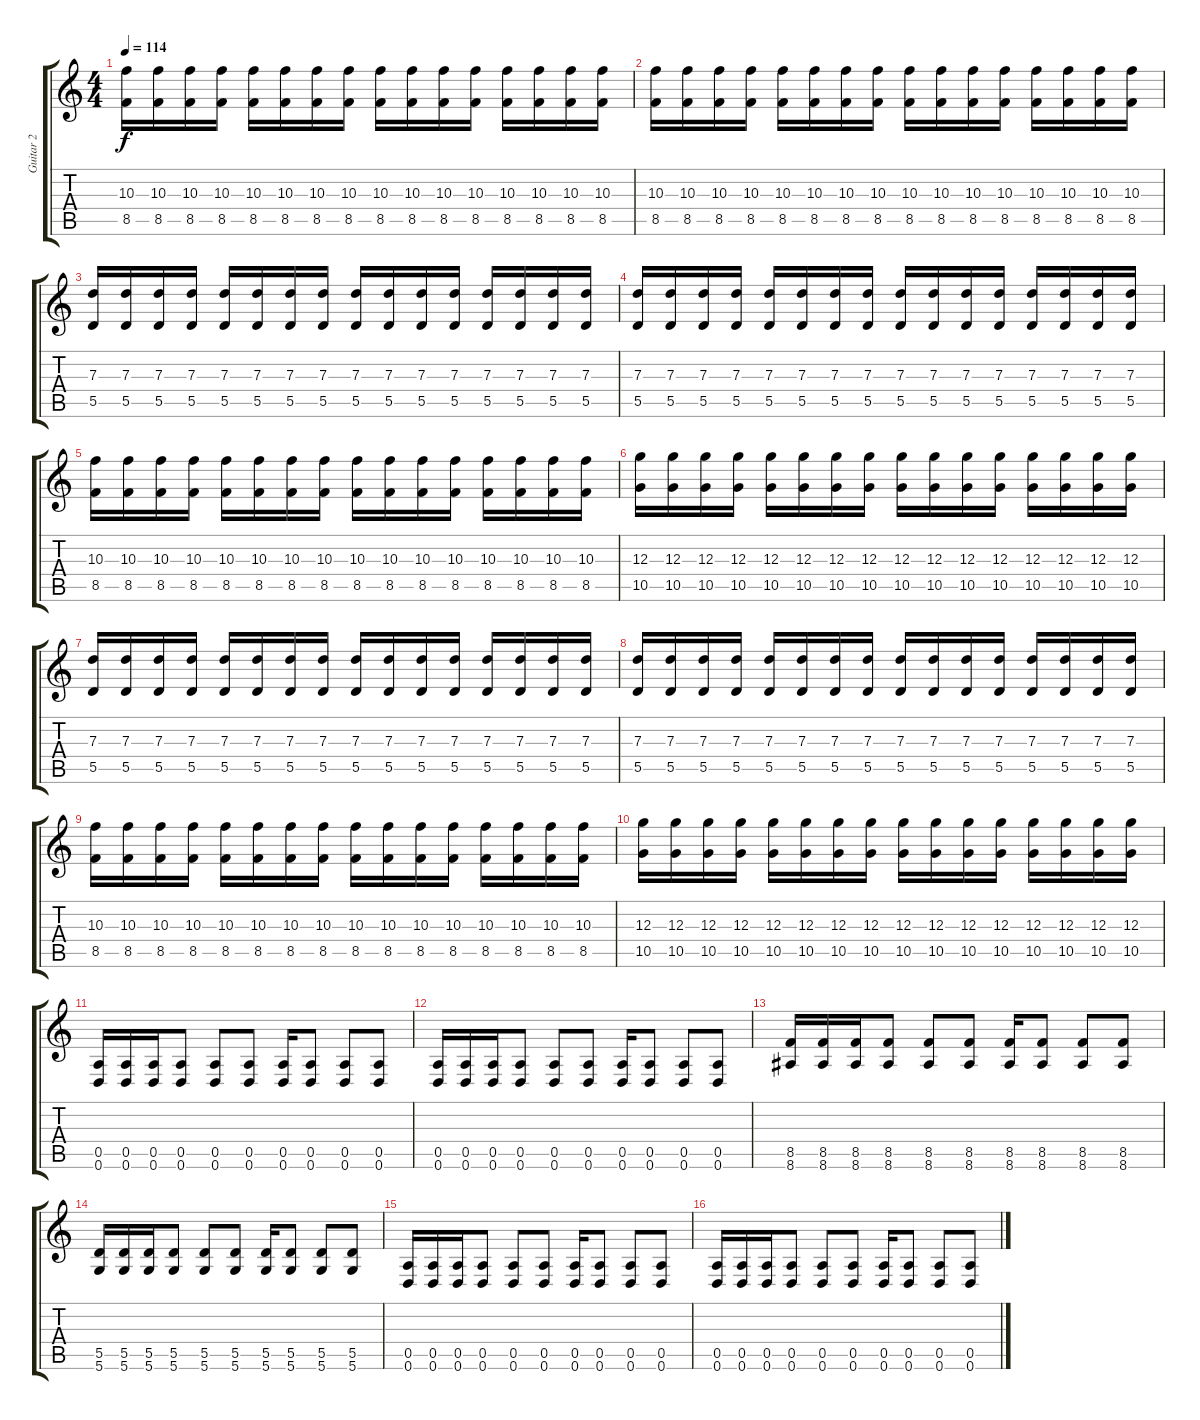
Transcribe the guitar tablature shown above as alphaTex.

\track ("Guitar 2" "Guitar 2") {instrument distortionguitar}
\staff {score tabs}
\tuning (E4 B3 G3 D3 A2 D2) {hide}
\ts (4 4)
\tempo 114
\clef g2
\ks c
(10.3 8.5).16{dy f} (10.3 8.5).16 (10.3 8.5).16 (10.3 8.5).16 (10.3 8.5).16 (10.3 8.5).16 (10.3 8.5).16 (10.3 8.5).16 (10.3 8.5).16 (10.3 8.5).16 (10.3 8.5).16 (10.3 8.5).16 (10.3 8.5).16 (10.3 8.5).16 (10.3 8.5).16 (10.3 8.5).16 |
(10.3 8.5).16 (10.3 8.5).16 (10.3 8.5).16 (10.3 8.5).16 (10.3 8.5).16 (10.3 8.5).16 (10.3 8.5).16 (10.3 8.5).16 (10.3 8.5).16 (10.3 8.5).16 (10.3 8.5).16 (10.3 8.5).16 (10.3 8.5).16 (10.3 8.5).16 (10.3 8.5).16 (10.3 8.5).16 |
(7.3 5.5).16 (7.3 5.5).16 (7.3 5.5).16 (7.3 5.5).16 (7.3 5.5).16 (7.3 5.5).16 (7.3 5.5).16 (7.3 5.5).16 (7.3 5.5).16 (7.3 5.5).16 (7.3 5.5).16 (7.3 5.5).16 (7.3 5.5).16 (7.3 5.5).16 (7.3 5.5).16 (7.3 5.5).16 |
(7.3 5.5).16 (7.3 5.5).16 (7.3 5.5).16 (7.3 5.5).16 (7.3 5.5).16 (7.3 5.5).16 (7.3 5.5).16 (7.3 5.5).16 (7.3 5.5).16 (7.3 5.5).16 (7.3 5.5).16 (7.3 5.5).16 (7.3 5.5).16 (7.3 5.5).16 (7.3 5.5).16 (7.3 5.5).16 |
(10.3 8.5).16 (10.3 8.5).16 (10.3 8.5).16 (10.3 8.5).16 (10.3 8.5).16 (10.3 8.5).16 (10.3 8.5).16 (10.3 8.5).16 (10.3 8.5).16 (10.3 8.5).16 (10.3 8.5).16 (10.3 8.5).16 (10.3 8.5).16 (10.3 8.5).16 (10.3 8.5).16 (10.3 8.5).16 |
(12.3 10.5).16 (12.3 10.5).16 (12.3 10.5).16 (12.3 10.5).16 (12.3 10.5).16 (12.3 10.5).16 (12.3 10.5).16 (12.3 10.5).16 (12.3 10.5).16 (12.3 10.5).16 (12.3 10.5).16 (12.3 10.5).16 (12.3 10.5).16 (12.3 10.5).16 (12.3 10.5).16 (12.3 10.5).16 |
(7.3 5.5).16 (7.3 5.5).16 (7.3 5.5).16 (7.3 5.5).16 (7.3 5.5).16 (7.3 5.5).16 (7.3 5.5).16 (7.3 5.5).16 (7.3 5.5).16 (7.3 5.5).16 (7.3 5.5).16 (7.3 5.5).16 (7.3 5.5).16 (7.3 5.5).16 (7.3 5.5).16 (7.3 5.5).16 |
(7.3 5.5).16 (7.3 5.5).16 (7.3 5.5).16 (7.3 5.5).16 (7.3 5.5).16 (7.3 5.5).16 (7.3 5.5).16 (7.3 5.5).16 (7.3 5.5).16 (7.3 5.5).16 (7.3 5.5).16 (7.3 5.5).16 (7.3 5.5).16 (7.3 5.5).16 (7.3 5.5).16 (7.3 5.5).16 |
(10.3 8.5).16 (10.3 8.5).16 (10.3 8.5).16 (10.3 8.5).16 (10.3 8.5).16 (10.3 8.5).16 (10.3 8.5).16 (10.3 8.5).16 (10.3 8.5).16 (10.3 8.5).16 (10.3 8.5).16 (10.3 8.5).16 (10.3 8.5).16 (10.3 8.5).16 (10.3 8.5).16 (10.3 8.5).16 |
(12.3 10.5).16 (12.3 10.5).16 (12.3 10.5).16 (12.3 10.5).16 (12.3 10.5).16 (12.3 10.5).16 (12.3 10.5).16 (12.3 10.5).16 (12.3 10.5).16 (12.3 10.5).16 (12.3 10.5).16 (12.3 10.5).16 (12.3 10.5).16 (12.3 10.5).16 (12.3 10.5).16 (12.3 10.5).16 |
(0.5 0.6).16 (0.5 0.6).16 (0.5 0.6).16 (0.5 0.6).8 (0.5 0.6).8 (0.5 0.6).8 (0.5 0.6).16 (0.5 0.6).8 (0.5 0.6).8 (0.5 0.6).8 |
(0.5 0.6).16 (0.5 0.6).16 (0.5 0.6).16 (0.5 0.6).8 (0.5 0.6).8 (0.5 0.6).8 (0.5 0.6).16 (0.5 0.6).8 (0.5 0.6).8 (0.5 0.6).8 |
(8.5 8.6).16 (8.5 8.6).16 (8.5 8.6).16 (8.5 8.6).8 (8.5 8.6).8 (8.5 8.6).8 (8.5 8.6).16 (8.5 8.6).8 (8.5 8.6).8 (8.5 8.6).8 |
(5.5 5.6).16 (5.5 5.6).16 (5.5 5.6).16 (5.5 5.6).8 (5.5 5.6).8 (5.5 5.6).8 (5.5 5.6).16 (5.5 5.6).8 (5.5 5.6).8 (5.5 5.6).8 |
(0.5 0.6).16 (0.5 0.6).16 (0.5 0.6).16 (0.5 0.6).8 (0.5 0.6).8 (0.5 0.6).8 (0.5 0.6).16 (0.5 0.6).8 (0.5 0.6).8 (0.5 0.6).8 |
(0.5 0.6).16 (0.5 0.6).16 (0.5 0.6).16 (0.5 0.6).8 (0.5 0.6).8 (0.5 0.6).8 (0.5 0.6).16 (0.5 0.6).8 (0.5 0.6).8 (0.5 0.6).8
